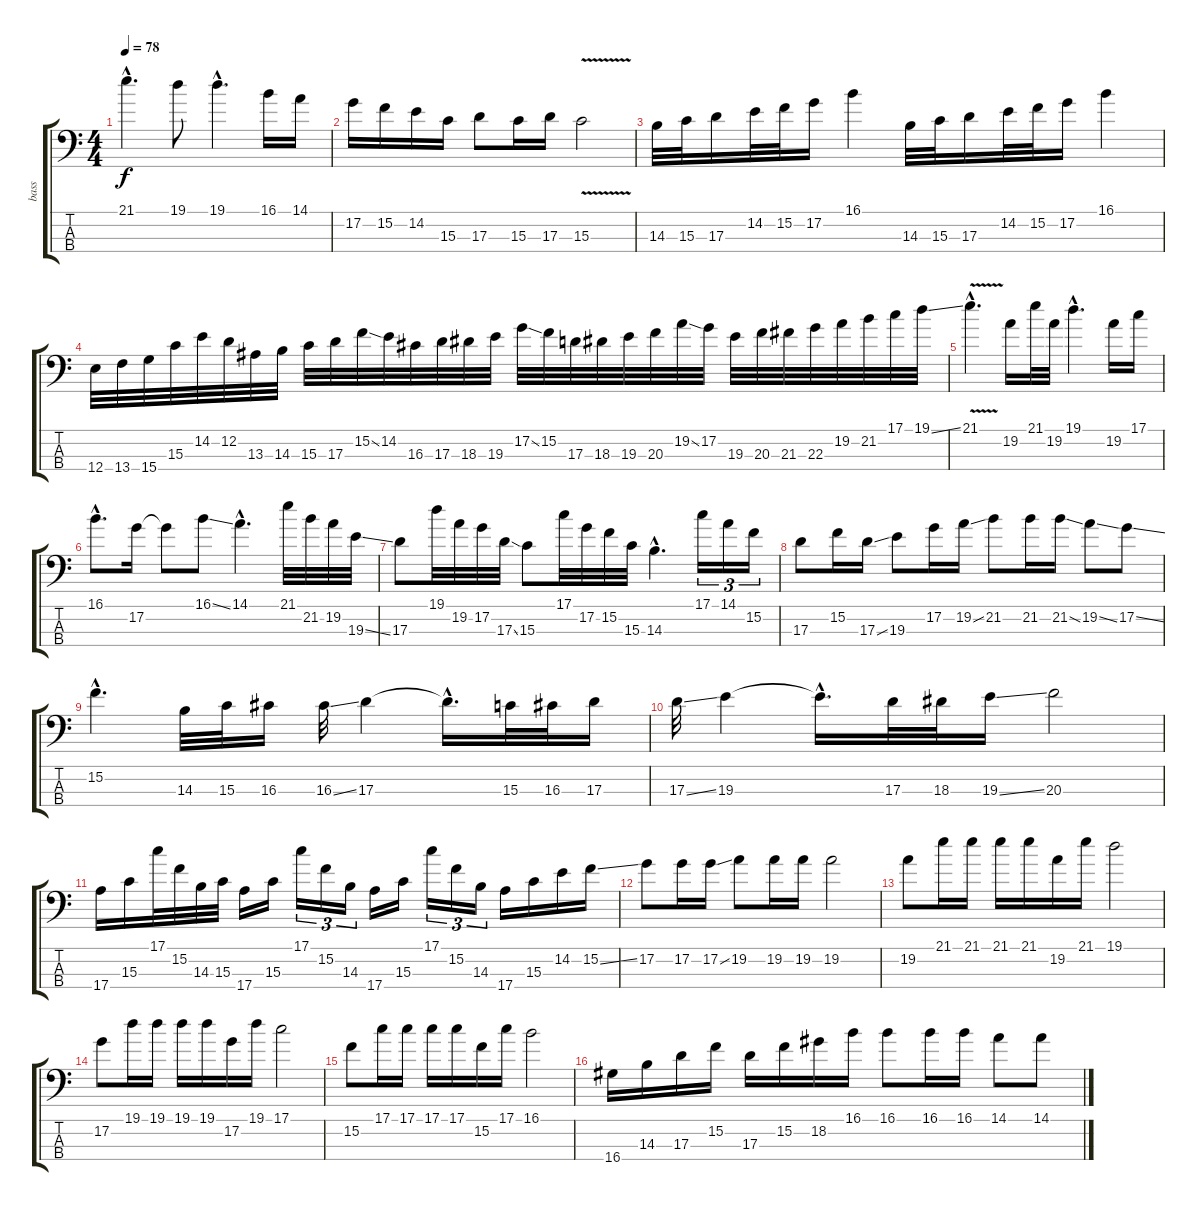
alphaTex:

\track ("bass" "bass") {instrument electricbassfinger}
\staff {score tabs}
\tuning (G2 D2 A1 E1) {hide}
\ts (4 4)
\tempo 78
\clef f4
\ks c
21.1{hac}.4{d dy f} 19.1.8 19.1{hac}.4{d} 16.1.16 14.1.16 |
17.2.16 15.2.16 14.2.16 15.3.16 17.3.8 15.3.16 17.3.16 15.3{v}.2 |
14.3.32 15.3.32 17.3.16 14.2.32 15.2.32 17.2.16 16.1.4 14.3.32 15.3.32 17.3.16 14.2.32 15.2.32 17.2.16 16.1.4 |
12.4.32 13.4.32 15.4.32 15.3.32 14.2.32 12.2.32 13.3.32 14.3.32 15.3.32 17.3.32 15.2{ss}.32 14.2.32 16.3.32 17.3.32 18.3.32 19.3.32 17.2{ss}.32 15.2.32 17.3.32 18.3.32 19.3.32 20.3.32 19.2{ss}.32 17.2.32 19.3.32 20.3.32 21.3.32 22.3.32 19.2.32 21.2.32 17.1.32 19.1{ss}.32 |
21.1{v hac}.4{d} 19.2.16 21.1.32 19.2.32 19.1{hac}.4{d} 19.2.16 17.1.16 |
16.1{hac}.8{d} 17.2.16 17.2{t}.8 16.1{ss}.8 14.1{hac}.4{d} 21.1.32 21.2.32 19.2.32 19.3{ss}.32 |
17.3.8 19.1.32 19.2.32 17.2.32 17.3{ss}.32 15.3.8 17.1.32 17.2.32 15.2.32 15.3.32 14.3{hac}.4{d} 17.1.16{tu (3 2)} 14.1.16{tu (3 2)} 15.2.16{tu (3 2)} |
17.3.8 15.2.16 17.3{ss}.16 19.3.8 17.2.16 19.2{ss}.16 21.2.8 21.2.16 21.2{ss}.16 19.2{ss}.8 17.2{ss}.8 |
15.2{hac}.4{d} 14.3.32 15.3.32 16.3.16 16.3{ss}.32 17.3.4 17.3{hac t}.16{d} 15.3.32 16.3.32 17.3.16 |
17.3{ss}.32 19.3.4 19.3{hac t}.16{d} 17.3.32 18.3.32 19.3{ss}.16 20.3.2 |
17.4.16 15.3.16 17.1.32 15.2.32 14.3.32 15.3.32 17.4.16 15.3.16 17.1.16{tu (3 2)} 15.2.16{tu (3 2)} 14.3.16{tu (3 2)} 17.4.16 15.3.16 17.1.16{tu (3 2)} 15.2.16{tu (3 2)} 14.3.16{tu (3 2)} 17.4.16 15.3.16 14.2.16 15.2{ss}.16 |
17.2.8 17.2.16 17.2{ss}.16 19.2.8 19.2.16 19.2.16 19.2.2 |
19.2.8 21.1.16 21.1.16 21.1.16 21.1.16 19.2.16 21.1.16 19.1.2 |
17.2.8 19.1.16 19.1.16 19.1.16 19.1.16 17.2.16 19.1.16 17.1.2 |
15.2.8 17.1.16 17.1.16 17.1.16 17.1.16 15.2.16 17.1.16 16.1.2 |
16.4.16 14.3.16 17.3.16 15.2.16 17.3.16 15.2.16 18.2.16 16.1.16 16.1.8 16.1.16 16.1.16 14.1.8 14.1.8
